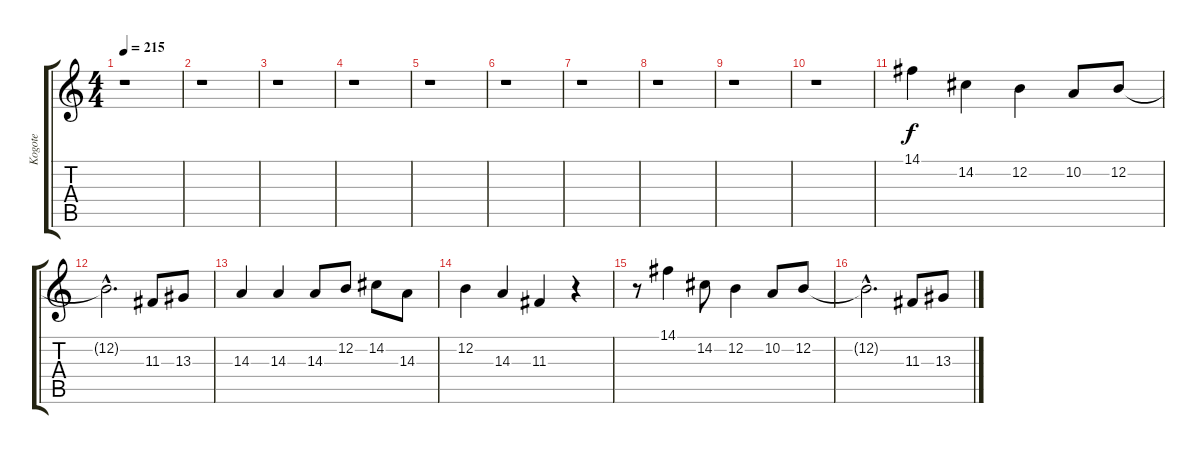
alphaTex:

\track ("Kogote" "Kogote") {instrument trumpet}
\staff {score tabs}
\tuning (E4 B3 G3 D3 A2 E2) {hide}
\ts (4 4)
\tempo 215
\clef g2
\ks c
r.1{dy f instrument trumpet} |
r.1 |
r.1 |
r.1 |
r.1 |
r.1 |
r.1 |
r.1 |
r.1 |
r.1 |
14.1.4 14.2.4 12.2.4 10.2.8 12.2.8 |
12.2{hac t}.2{d} 11.3.8 13.3.8 |
14.3.4 14.3.4 14.3.8 12.2.8 14.2.8 14.3.8 |
12.2.4 14.3.4 11.3.4 r.4 |
r.8 14.1.4 14.2.8 12.2.4 10.2.8 12.2.8 |
12.2{hac t}.2{d} 11.3.8 13.3.8
